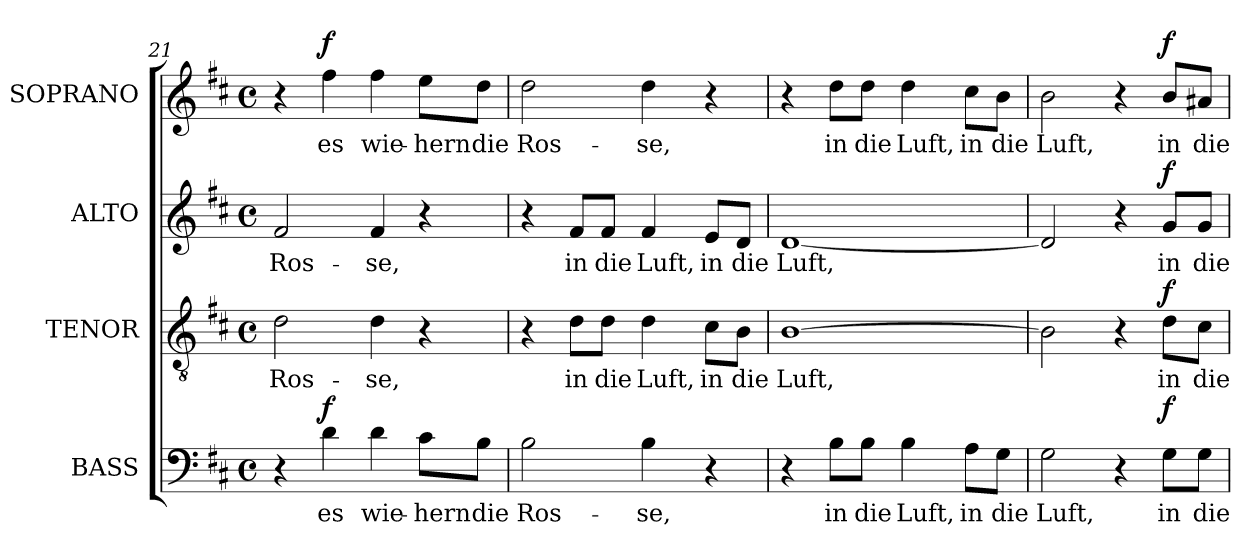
**kern	**text	**dynam	**kern	**text	**dynam	**kern	**text	**dynam	**kern	**text	**dynam
*part4	*part4	*part4	*part3	*part3	*part3	*part2	*part2	*part2	*part1	*part1	*part1
*staff4	*staff4	*staff4	*staff3	*staff3	*staff3	*staff2	*staff2	*staff2	*staff1	*staff1	*staff1
*I"BASS	*	*	*I"TENOR	*	*	*I"ALTO	*	*	*I"SOPRANO	*	*
*I'B.	*	*	*I'T.	*	*	*I'A.	*	*	*I'S.	*	*
*clefF4	*	*	*clefGv2	*	*	*clefG2	*	*	*clefG2	*	*
*	*	*	*ITrd7c12	*	*	*	*	*	*	*	*
*k[f#c#]	*	*	*k[f#c#]	*	*	*k[f#c#]	*	*	*k[f#c#]	*	*
*b:	*	*	*b:	*	*	*b:	*	*	*b:	*	*
*M4/4	*	*	*M4/4	*	*	*M4/4	*	*	*M4/4	*	*
*met(c)	*	*	*met(c)	*	*	*met(c)	*	*	*met(c)	*	*
=21	=21	=21	=21	=21	=21	=21	=21	=21	=21	=21	=21
!	!	!	!	!LO:LY:b:color=#000000	!	!	!	!	!	!	!
!	!	!	!	!	!	!	!LO:LY:b:color=#000000	!	!	!	!
4r	.	.	2Di\	Ros-	.	2f#i/	Ros-	.	4r	.	.
!	!LO:LY:b:color=#000000	!	!	!	!	!	!	!	!	!	!
!	!	!	!	!	!	!	!	!	!	!LO:LY:b:color=#000000	!
4di\	es	f	.	.	.	.	.	.	4ff#i\	es	f
!	!LO:LY:b:color=#000000	!	!	!	!	!	!	!	!	!	!
!	!	!	!	!LO:LY:b:color=#000000	!	!	!	!	!	!	!
!	!	!	!	!	!	!	!LO:LY:b:color=#000000	!	!	!	!
!	!	!	!	!	!	!	!	!	!	!LO:LY:b:color=#000000	!
4di\	wie-	.	4Di\	-se,	.	4f#i/	-se,	.	4ff#i\	wie-	.
!	!LO:LY:b:color=#000000	!	!	!	!	!	!	!	!	!	!
!	!	!	!	!	!	!	!	!	!	!LO:LY:b:color=#000000	!
8c#i\L	-hern	.	4r	.	.	4r	.	.	8eei\L	-hern	.
!	!LO:LY:b:color=#000000	!	!	!	!	!	!	!	!	!	!
!	!	!	!	!	!	!	!	!	!	!LO:LY:b:color=#000000	!
8Bi\J	die	.	.	.	.	.	.	.	8ddi\J	die	.
=22	=22	=22	=22	=22	=22	=22	=22	=22	=22	=22	=22
!	!LO:LY:b:color=#000000	!	!	!	!	!	!	!	!	!	!
!	!	!	!	!	!	!	!	!	!	!LO:LY:b:color=#000000	!
2Bi\	Ros-	.	4r	.	.	4r	.	.	2ddi\	Ros-	.
!	!	!	!	!LO:LY:b:color=#000000	!	!	!	!	!	!	!
!	!	!	!	!	!	!	!LO:LY:b:color=#000000	!	!	!	!
.	.	.	8Di\L	in	.	8f#i/L	in	.	.	.	.
!	!	!	!	!LO:LY:b:color=#000000	!	!	!	!	!	!	!
!	!	!	!	!	!	!	!LO:LY:b:color=#000000	!	!	!	!
.	.	.	8Di\J	die	.	8f#i/J	die	.	.	.	.
!	!LO:LY:b:color=#000000	!	!	!	!	!	!	!	!	!	!
!	!	!	!	!LO:LY:b:color=#000000	!	!	!	!	!	!	!
!	!	!	!	!	!	!	!LO:LY:b:color=#000000	!	!	!	!
!	!	!	!	!	!	!	!	!	!	!LO:LY:b:color=#000000	!
4Bi\	-se,	.	4Di\	Luft,	.	4f#i/	Luft,	.	4ddi\	-se,	.
!	!	!	!	!LO:LY:b:color=#000000	!	!	!	!	!	!	!
!	!	!	!	!	!	!	!LO:LY:b:color=#000000	!	!	!	!
4r	.	.	8C#i\L	in	.	8ei/L	in	.	4r	.	.
!	!	!	!	!LO:LY:b:color=#000000	!	!	!	!	!	!	!
!	!	!	!	!	!	!	!LO:LY:b:color=#000000	!	!	!	!
.	.	.	8BBi\J	die	.	8di/J	die	.	.	.	.
=23	=23	=23	=23	=23	=23	=23	=23	=23	=23	=23	=23
!	!	!	!	!LO:LY:b:color=#000000	!	!	!	!	!	!	!
!	!	!	!	!	!	!	!LO:LY:b:color=#000000	!	!	!	!
4r	.	.	[>1BBi	Luft,	.	[<1di	Luft,	.	4r	.	.
!	!LO:LY:b:color=#000000	!	!	!	!	!	!	!	!	!	!
!	!	!	!	!	!	!	!	!	!	!LO:LY:b:color=#000000	!
8Bi\L	in	.	.	.	.	.	.	.	8ddi\L	in	.
!	!LO:LY:b:color=#000000	!	!	!	!	!	!	!	!	!	!
!	!	!	!	!	!	!	!	!	!	!LO:LY:b:color=#000000	!
8Bi\J	die	.	.	.	.	.	.	.	8ddi\J	die	.
!	!LO:LY:b:color=#000000	!	!	!	!	!	!	!	!	!	!
!	!	!	!	!	!	!	!	!	!	!LO:LY:b:color=#000000	!
4Bi\	Luft,	.	.	.	.	.	.	.	4ddi\	Luft,	.
!	!LO:LY:b:color=#000000	!	!	!	!	!	!	!	!	!	!
!	!	!	!	!	!	!	!	!	!	!LO:LY:b:color=#000000	!
8Ai\L	in	.	.	.	.	.	.	.	8cc#i\L	in	.
!	!LO:LY:b:color=#000000	!	!	!	!	!	!	!	!	!	!
!	!	!	!	!	!	!	!	!	!	!LO:LY:b:color=#000000	!
8Gi\J	die	.	.	.	.	.	.	.	8bi\J	die	.
!!LO:LB:g=z
=24	=24	=24	=24	=24	=24	=24	=24	=24	=24	=24	=24
!	!LO:LY:b:color=#000000	!	!	!	!	!	!	!	!	!	!
!	!	!	!	!	!	!	!	!	!	!LO:LY:b:color=#000000	!
2Gi\	Luft,	.	2BBi\]	.	.	2di/]	.	.	2bi\	Luft,	.
4r	.	.	4r	.	.	4r	.	.	4r	.	.
!	!LO:LY:b:color=#000000	!	!	!	!	!	!	!	!	!	!
!	!	!	!	!LO:LY:b:color=#000000	!	!	!	!	!	!	!
!	!	!	!	!	!	!	!LO:LY:b:color=#000000	!	!	!	!
!	!	!	!	!	!	!	!	!	!	!LO:LY:b:color=#000000	!
8Gi\L	in	f	8Di\L	in	f	8gi/L	in	f	8bi/L	in	f
!	!LO:LY:b:color=#000000	!	!	!	!	!	!	!	!	!	!
!	!	!	!	!LO:LY:b:color=#000000	!	!	!	!	!	!	!
!	!	!	!	!	!	!	!LO:LY:b:color=#000000	!	!	!	!
!	!	!	!	!	!	!	!	!	!	!LO:LY:b:color=#000000	!
8Gi\J	die	.	8C#i\J	die	.	8gi/J	die	.	8a#Xi/J	die	.
=	=	=	=	=	=	=	=	=	=	=	=
*-	*-	*-	*-	*-	*-	*-	*-	*-	*-	*-	*-
